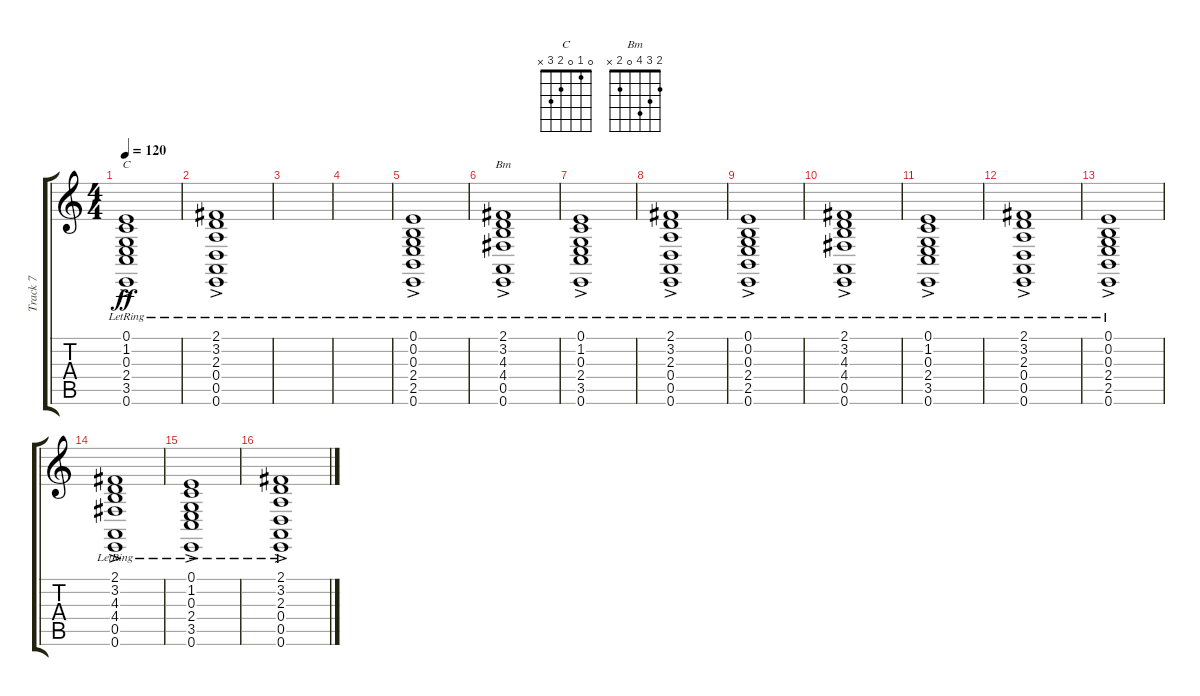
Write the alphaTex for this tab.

\track ("Track 7" "Track 7") {instrument electricgrandpiano}
\staff {score tabs}
\tuning (E4 B3 G3 D3 A2 E2) {hide}
\chord ("C" 0 1 0 2 3 x)
\chord ("Bm" 2 3 4 0 2 x)
\ts (4 4)
\tempo 120
\clef g2
\ks c
(0.1{ac lr} 1.2{ac lr} 0.3{ac lr} 2.4{ac lr} 3.5{ac lr} 0.6{ac lr}).1{ch "C" dy ff} |
(2.1{ac lr} 3.2{ac lr} 2.3{ac lr} 0.4{ac lr} 0.5{ac lr} 0.6{ac lr}).1 |
|
|
(0.1{ac lr} 0.2{ac lr} 0.3{ac lr} 2.4{ac lr} 2.5{ac lr} 0.6{ac lr}).1 |
(2.1{ac lr} 3.2{ac lr} 4.3{ac lr} 4.4{ac lr} 0.5{ac lr} 0.6{ac lr}).1{ch "Bm"} |
(0.1{ac lr} 1.2{ac lr} 0.3{ac lr} 2.4{ac lr} 3.5{ac lr} 0.6{ac lr}).1 |
(2.1{ac lr} 3.2{ac lr} 2.3{ac lr} 0.4{ac lr} 0.5{ac lr} 0.6{ac lr}).1 |
(0.1{ac lr} 0.2{ac lr} 0.3{ac lr} 2.4{ac lr} 2.5{ac lr} 0.6{ac lr}).1 |
(2.1{ac lr} 3.2{ac lr} 4.3{ac lr} 4.4{ac lr} 0.5{ac lr} 0.6{ac lr}).1 |
(0.1{ac lr} 1.2{ac lr} 0.3{ac lr} 2.4{ac lr} 3.5{ac lr} 0.6{ac lr}).1 |
(2.1{ac lr} 3.2{ac lr} 2.3{ac lr} 0.4{ac lr} 0.5{ac lr} 0.6{ac lr}).1 |
(0.1{ac lr} 0.2{ac lr} 0.3{ac lr} 2.4{ac lr} 2.5{ac lr} 0.6{ac lr}).1 |
(2.1{ac lr} 3.2{ac lr} 4.3{ac lr} 4.4{ac lr} 0.5{ac lr} 0.6{ac lr}).1 |
(0.1{ac lr} 1.2{ac lr} 0.3{ac lr} 2.4{ac lr} 3.5{ac lr} 0.6{ac lr}).1 |
(2.1{ac lr} 3.2{ac lr} 2.3{ac lr} 0.4{ac lr} 0.5{ac lr} 0.6{ac lr}).1
